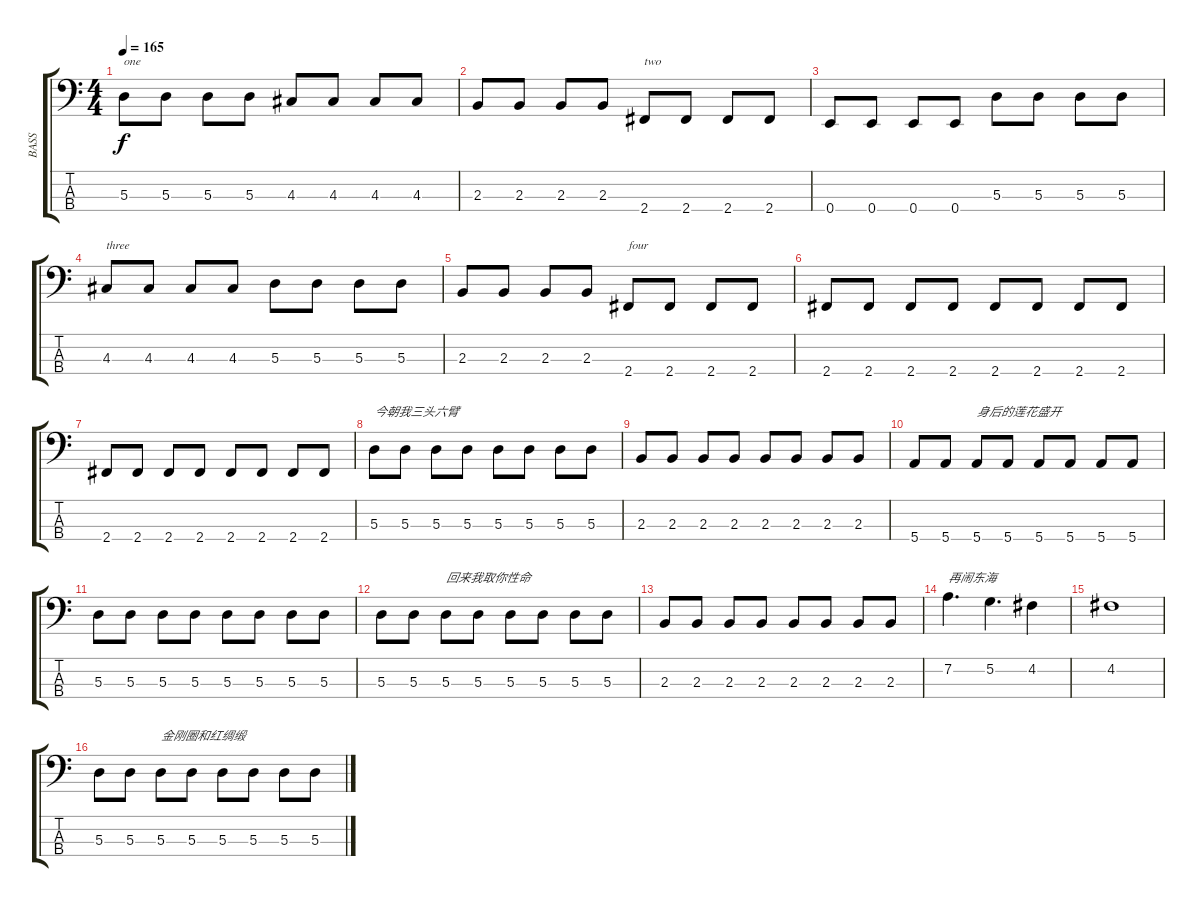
\track ("BASS" "BASS") {instrument electricbassfinger}
\staff {score tabs}
\tuning (G2 D2 A1 E1) {hide}
\ts (4 4)
\tempo 165
\clef f4
\ks c
5.3.8{txt "one" dy f} 5.3.8 5.3.8 5.3.8 4.3.8 4.3.8 4.3.8 4.3.8 |
2.3.8 2.3.8 2.3.8 2.3.8 2.4.8{txt "two"} 2.4.8 2.4.8 2.4.8 |
0.4.8 0.4.8 0.4.8 0.4.8 5.3.8 5.3.8 5.3.8 5.3.8 |
4.3.8{txt "three"} 4.3.8 4.3.8 4.3.8 5.3.8 5.3.8 5.3.8 5.3.8 |
2.3.8 2.3.8 2.3.8 2.3.8 2.4.8{txt "four"} 2.4.8 2.4.8 2.4.8 |
2.4.8 2.4.8 2.4.8 2.4.8 2.4.8 2.4.8 2.4.8 2.4.8 |
2.4.8 2.4.8 2.4.8 2.4.8 2.4.8 2.4.8 2.4.8 2.4.8 |
5.3.8{txt "今朝我三头六臂"} 5.3.8 5.3.8 5.3.8 5.3.8 5.3.8 5.3.8 5.3.8 |
2.3.8 2.3.8 2.3.8 2.3.8 2.3.8 2.3.8 2.3.8 2.3.8 |
5.4.8 5.4.8 5.4.8{txt "身后的莲花盛开"} 5.4.8 5.4.8 5.4.8 5.4.8 5.4.8 |
5.3.8 5.3.8 5.3.8 5.3.8 5.3.8 5.3.8 5.3.8 5.3.8 |
5.3.8 5.3.8 5.3.8{txt "回来我取你性命"} 5.3.8 5.3.8 5.3.8 5.3.8 5.3.8 |
2.3.8 2.3.8 2.3.8 2.3.8 2.3.8 2.3.8 2.3.8 2.3.8 |
7.2.4{d txt "再闹东海"} 5.2.4{d} 4.2.4 |
4.2.1 |
5.3.8 5.3.8 5.3.8{txt "金刚圈和红绸缎 "} 5.3.8 5.3.8 5.3.8 5.3.8 5.3.8
